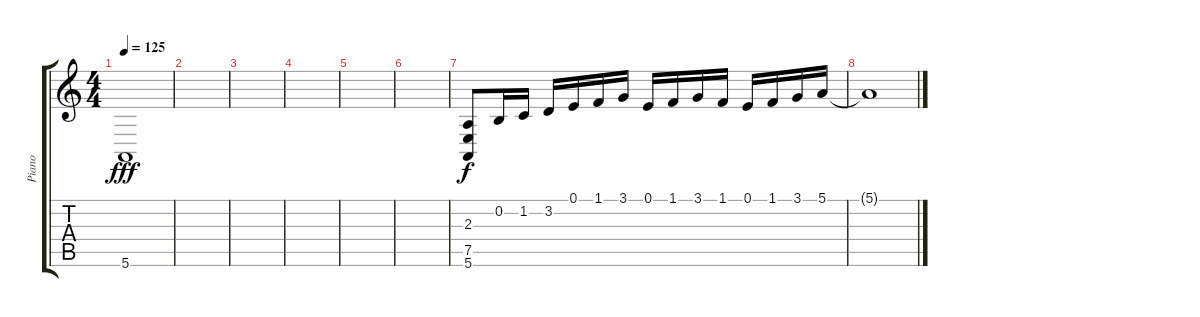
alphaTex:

\track ("Piano" "Piano") {instrument acousticgrandpiano}
\staff {score tabs}
\tuning (E4 B3 G3 D3 A2 E2) {hide}
\ts (4 4)
\tempo 125
\clef g2
\ks c
5.6.1{dy fff} |
|
|
|
|
|
(2.3 7.5 5.6).8{dy f} 0.2.16 1.2.16 3.2.16 0.1.16 1.1.16 3.1.16 0.1.16 1.1.16 3.1.16 1.1.16 0.1.16 1.1.16 3.1.16 5.1.16 |
5.1{t}.1
